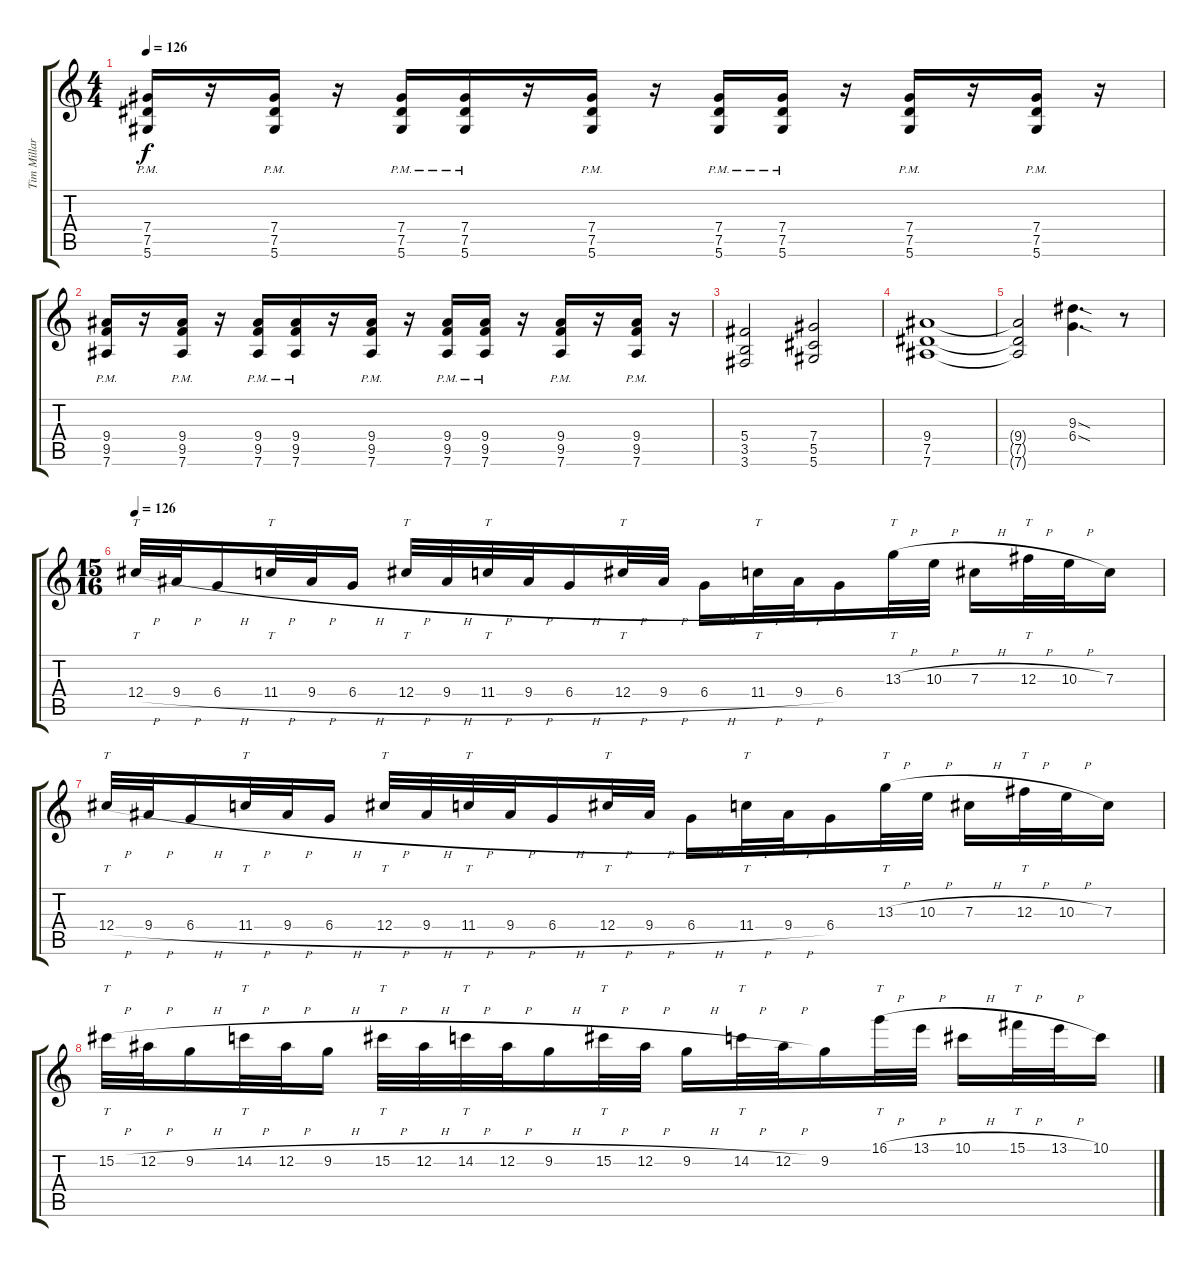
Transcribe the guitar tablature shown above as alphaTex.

\track ("Tim Millar" "Tim Millar") {instrument distortionguitar}
\staff {score tabs}
\tuning (Eb4 Bb3 Gb3 Db3 Ab2 Eb2) {hide}
\ts (4 4)
\tempo 126
\clef g2
\ks c
(7.4{pm} 7.5{pm} 5.6{pm}).16{dy f} r.16 (7.4{pm} 7.5{pm} 5.6{pm}).16 r.16 (7.4{pm} 7.5{pm} 5.6{pm}).16 (7.4{pm} 7.5{pm} 5.6{pm}).16 r.16 (7.4{pm} 7.5{pm} 5.6{pm}).16 r.16 (7.4{pm} 7.5{pm} 5.6{pm}).16 (7.4{pm} 7.5{pm} 5.6{pm}).16 r.16 (7.4{pm} 7.5{pm} 5.6{pm}).16 r.16 (7.4{pm} 7.5{pm} 5.6{pm}).16 r.16 |
(9.4{pm} 9.5{pm} 7.6{pm}).16 r.16 (9.4{pm} 9.5{pm} 7.6{pm}).16 r.16 (9.4{pm} 9.5{pm} 7.6{pm}).16 (9.4{pm} 9.5{pm} 7.6{pm}).16 r.16 (9.4{pm} 9.5{pm} 7.6{pm}).16 r.16 (9.4{pm} 9.5{pm} 7.6{pm}).16 (9.4{pm} 9.5{pm} 7.6{pm}).16 r.16 (9.4{pm} 9.5{pm} 7.6{pm}).16 r.16 (9.4{pm} 9.5{pm} 7.6{pm}).16 r.16 |
(5.4 3.5 3.6).2 (7.4 5.5 5.6).2 |
(9.4 7.5 7.6).1 |
(9.4{t} 7.5{t} 7.6{t}).2 (9.3{sod} 6.4{sod}).4{d} r.8 |
\ts (15 16)
\tempo 126
12.4{h}.32{tt} 9.4{h}.32 6.4{h}.16 11.4{h}.32{tt} 9.4{h}.32 6.4{h}.16 12.4{h}.32{tt} 9.4{h}.32 11.4{h}.32{tt} 9.4{h}.32 6.4{h}.16 12.4{h}.32{tt} 9.4{h}.32 6.4{h}.16 11.4{h}.32{tt} 9.4{h}.32 6.4.16 13.3{h}.32{tt} 10.3{h}.32 7.3{h}.16 12.3{h}.32{tt} 10.3{h}.32 7.3.16 |
12.4{h}.32{tt} 9.4{h}.32 6.4{h}.16 11.4{h}.32{tt} 9.4{h}.32 6.4{h}.16 12.4{h}.32{tt} 9.4{h}.32 11.4{h}.32{tt} 9.4{h}.32 6.4{h}.16 12.4{h}.32{tt} 9.4{h}.32 6.4{h}.16 11.4{h}.32{tt} 9.4{h}.32 6.4.16 13.3{h}.32{tt} 10.3{h}.32 7.3{h}.16 12.3{h}.32{tt} 10.3{h}.32 7.3.16 |
15.2{h}.32{tt} 12.2{h}.32 9.2{h}.16 14.2{h}.32{tt} 12.2{h}.32 9.2{h}.16 15.2{h}.32{tt} 12.2{h}.32 14.2{h}.32{tt} 12.2{h}.32 9.2{h}.16 15.2{h}.32{tt} 12.2{h}.32 9.2{h}.16 14.2{h}.32{tt} 12.2{h}.32 9.2.16 16.1{h}.32{tt} 13.1{h}.32 10.1{h}.16 15.1{h}.32{tt} 13.1{h}.32 10.1.16
